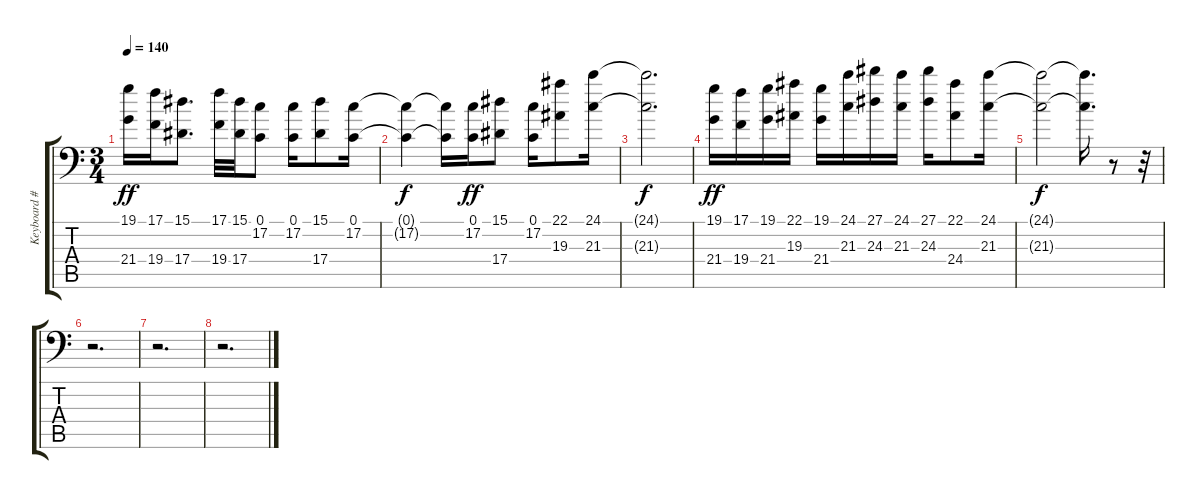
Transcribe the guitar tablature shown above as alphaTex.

\track ("Keyboard #1" "Keyboard #") {instrument brasssection}
\staff {score tabs}
\tuning (C4 G3 Eb3 Bb2 F2 Bb1) {hide}
\ts (3 4)
\tempo 140
\clef f4
\ks c
(19.1 21.4).16{dy ff} (17.1 19.4).16 (15.1 17.4).8{d} (17.1 19.4).32 (15.1 17.4).32 (0.1 17.2).8 (0.1 17.2).16 (15.1 17.4).8 (0.1 17.2).16 |
(0.1{t} 17.2{t}).4{dy f} (0.1{t} 17.2{t}).16 (0.1 17.2).16{dy ff} (15.1 17.4).8 (0.1 17.2).16 (22.1 19.3).8 (24.1 21.3).16 |
(24.1{t} 21.3{t}).2{d dy f} |
(19.1 21.4).16{dy ff} (17.1 19.4).16 (19.1 21.4).16 (22.1 19.3).16 (19.1 21.4).16 (24.1 21.3).16 (27.1 24.3).16 (24.1 21.3).16 (27.1 24.3).16 (22.1 24.4).8 (24.1 21.3).16 |
(24.1{t} 21.3{t}).2{dy f} (24.1{t} 21.3{t}).16{d} r.8 r.32 |
r.2{d} |
r.2{d} |
r.2{d}
